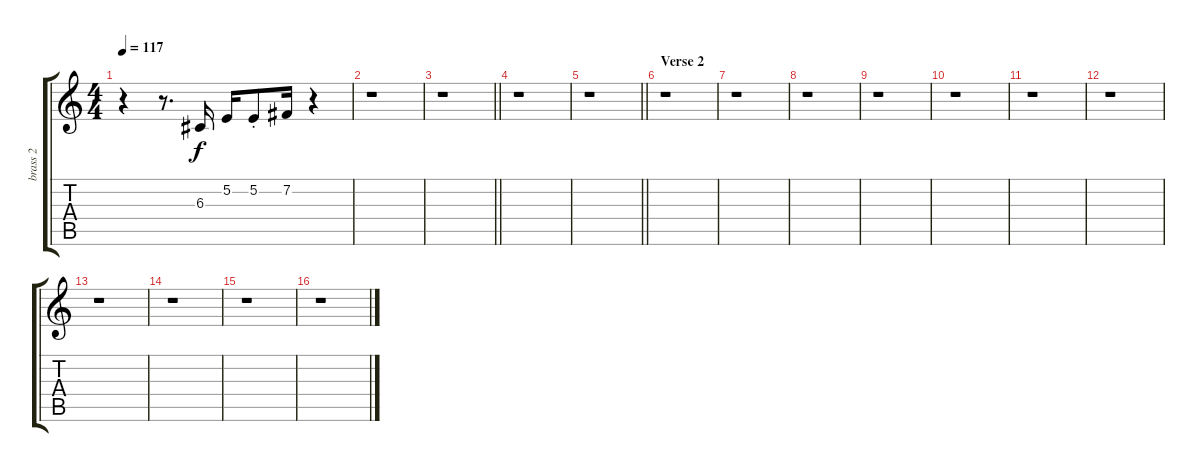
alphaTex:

\track ("brass 2" "brass 2") {instrument tenorsax}
\staff {score tabs}
\tuning (E4 B3 G3 D3 A2 E2) {hide}
\ts (4 4)
\tempo 117
\clef g2
\ks c
r.4{dy f} r.8{d} 6.3.16 5.2.16 5.2{st}.8 7.2.16 r.4 |
r.1 |
\barLineRight lightlight
r.1 |
r.1 |
\barLineRight lightlight
r.1 |
\section ("" "Verse 2")
r.1 |
r.1 |
r.1 |
r.1 |
r.1 |
r.1 |
r.1 |
r.1 |
r.1 |
r.1 |
r.1
